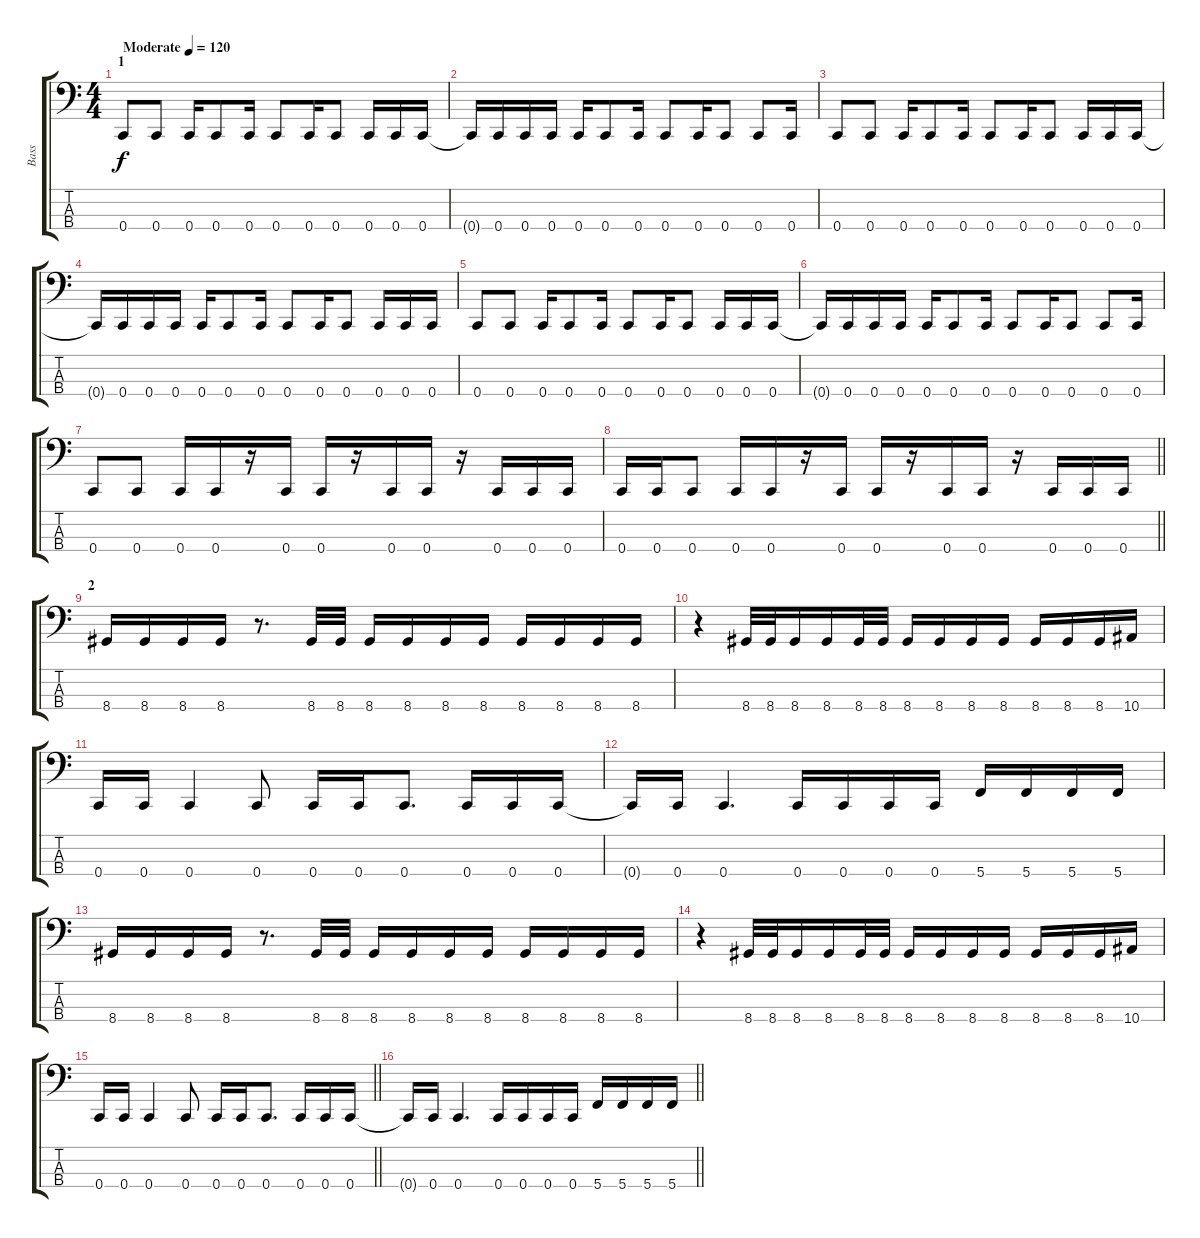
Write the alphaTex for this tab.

\track ("Bass" "Bass") {instrument electricbassfinger}
\staff {score tabs}
\tuning (F2 C2 G1 C1) {hide}
\ts (4 4)
\section ("" "1")
\tempo (120 "Moderate")
\clef f4
\ks c
0.4.8{dy f instrument electricbassfinger} 0.4.8 0.4.16 0.4.8 0.4.16 0.4.8 0.4.16 0.4.8 0.4.16 0.4.16 0.4.16 |
0.4{t}.16 0.4.16 0.4.16 0.4.16 0.4.16 0.4.8 0.4.16 0.4.8 0.4.16 0.4.8 0.4.8 0.4.16 |
0.4.8 0.4.8 0.4.16 0.4.8 0.4.16 0.4.8 0.4.16 0.4.8 0.4.16 0.4.16 0.4.16 |
0.4{t}.16 0.4.16 0.4.16 0.4.16 0.4.16 0.4.8 0.4.16 0.4.8 0.4.16 0.4.8 0.4.16 0.4.16 0.4.16 |
0.4.8 0.4.8 0.4.16 0.4.8 0.4.16 0.4.8 0.4.16 0.4.8 0.4.16 0.4.16 0.4.16 |
0.4{t}.16 0.4.16 0.4.16 0.4.16 0.4.16 0.4.8 0.4.16 0.4.8 0.4.16 0.4.8 0.4.8 0.4.16 |
0.4.8 0.4.8 0.4.16 0.4.16 r.16 0.4.16 0.4.16 r.16 0.4.16 0.4.16 r.16 0.4.16 0.4.16 0.4.16 |
\barLineRight lightlight
0.4.16 0.4.16 0.4.8 0.4.16 0.4.16 r.16 0.4.16 0.4.16 r.16 0.4.16 0.4.16 r.16 0.4.16 0.4.16 0.4.16 |
\section ("" "2")
8.4.16 8.4.16 8.4.16 8.4.16 r.8{d} 8.4.32 8.4.32 8.4.16 8.4.16 8.4.16 8.4.16 8.4.16 8.4.16 8.4.16 8.4.16 |
r.4 8.4.32 8.4.32 8.4.16 8.4.16 8.4.32 8.4.32 8.4.16 8.4.16 8.4.16 8.4.16 8.4.16 8.4.16 8.4.16 10.4.16 |
0.4.16 0.4.16 0.4.4 0.4.8 0.4.16 0.4.16 0.4.8{d} 0.4.16 0.4.16 0.4.16 |
0.4{t}.16 0.4.16 0.4.4{d} 0.4.16 0.4.16 0.4.16 0.4.16 5.4.16 5.4.16 5.4.16 5.4.16 |
8.4.16 8.4.16 8.4.16 8.4.16 r.8{d} 8.4.32 8.4.32 8.4.16 8.4.16 8.4.16 8.4.16 8.4.16 8.4.16 8.4.16 8.4.16 |
r.4 8.4.32 8.4.32 8.4.16 8.4.16 8.4.32 8.4.32 8.4.16 8.4.16 8.4.16 8.4.16 8.4.16 8.4.16 8.4.16 10.4.16 |
\barLineRight lightlight
0.4.16 0.4.16 0.4.4 0.4.8 0.4.16 0.4.16 0.4.8{d} 0.4.16 0.4.16 0.4.16 |
\barLineRight lightlight
0.4{t}.16 0.4.16 0.4.4{d} 0.4.16 0.4.16 0.4.16 0.4.16 5.4.16 5.4.16 5.4.16 5.4.16
